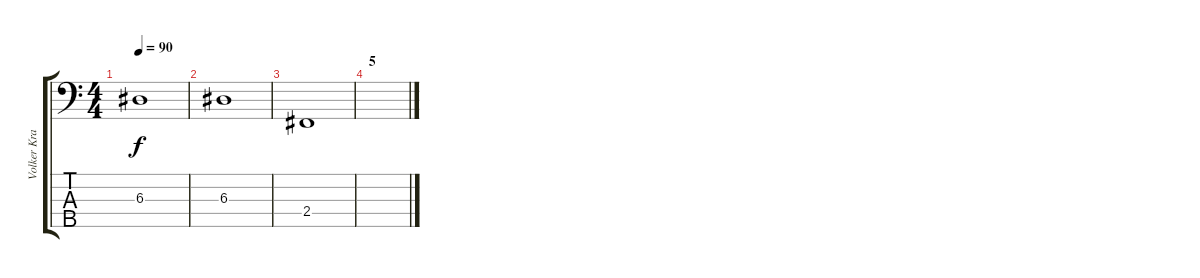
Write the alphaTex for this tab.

\track ("Volker Krawczak - Basso" "Volker Kra") {instrument electricbassfinger}
\staff {score tabs}
\tuning (G2 D2 A1 E1 B0) {hide}
\ts (4 4)
\tempo 90
\clef f4
\ks c
6.3.1{dy f} |
6.3.1 |
2.4.1 |
\section ("" "5")
